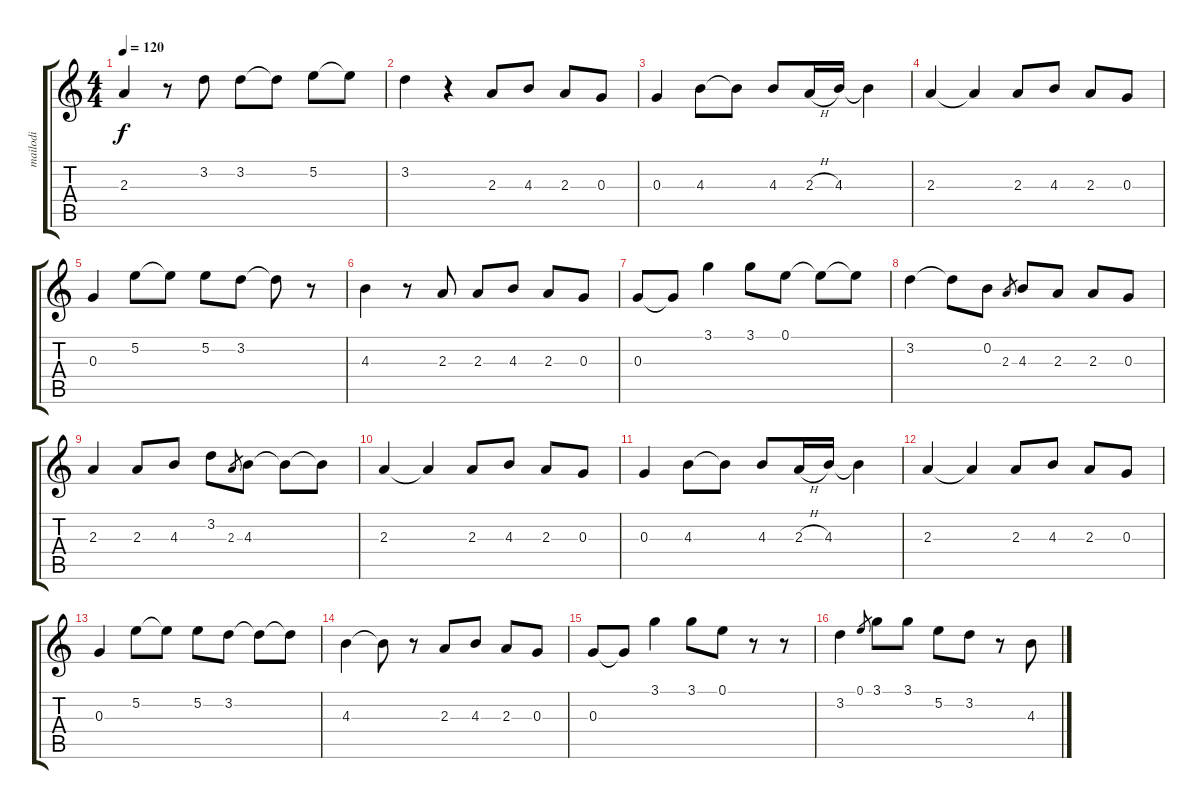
\track ("mailodi" "mailodi") {instrument acousticguitarsteel}
\staff {score tabs}
\tuning (E4 B3 G3 D3 A2 E2) {hide}
\ts (4 4)
\tempo 120
\clef g2
\ks c
2.3.4{dy f} r.8 3.2.8 3.2.8 3.2{t}.8 5.2.8 5.2{t}.8 |
3.2.4 r.4 2.3.8 4.3.8 2.3.8 0.3.8 |
0.3.4 4.3.8 4.3{t}.8 4.3.8 2.3{h}.16 4.3.16 4.3{t}.4 |
2.3.4 2.3{t}.4 2.3.8 4.3.8 2.3.8 0.3.8 |
0.3.4 5.2.8 5.2{t}.8 5.2.8 3.2.8 3.2{t}.8 r.8 |
4.3.4 r.8 2.3.8 2.3.8 4.3.8 2.3.8 0.3.8 |
0.3.8 0.3{t}.8 3.1.4 3.1.8 0.1.8 0.1{t}.8 0.1{t}.8 |
3.2.4 3.2{t}.8 0.2.8 2.3.8{gr} 4.3.8 2.3.8 2.3.8 0.3.8 |
2.3.4 2.3.8 4.3.8 3.2.8 2.3.8{gr} 4.3.8 4.3{t}.8 4.3{t}.8 |
2.3.4 2.3{t}.4 2.3.8 4.3.8 2.3.8 0.3.8 |
0.3.4 4.3.8 4.3{t}.8 4.3.8 2.3{h}.16 4.3.16 4.3{t}.4 |
2.3.4 2.3{t}.4 2.3.8 4.3.8 2.3.8 0.3.8 |
0.3.4 5.2.8 5.2{t}.8 5.2.8 3.2.8 3.2{t}.8 3.2{t}.8 |
4.3.4 4.3{t}.8 r.8 2.3.8 4.3.8 2.3.8 0.3.8 |
0.3.8 0.3{t}.8 3.1.4 3.1.8 0.1.8 r.8 r.8 |
3.2.4 0.1.8{gr} 3.1.8 3.1.8 5.2.8 3.2.8 r.8 4.3.8
